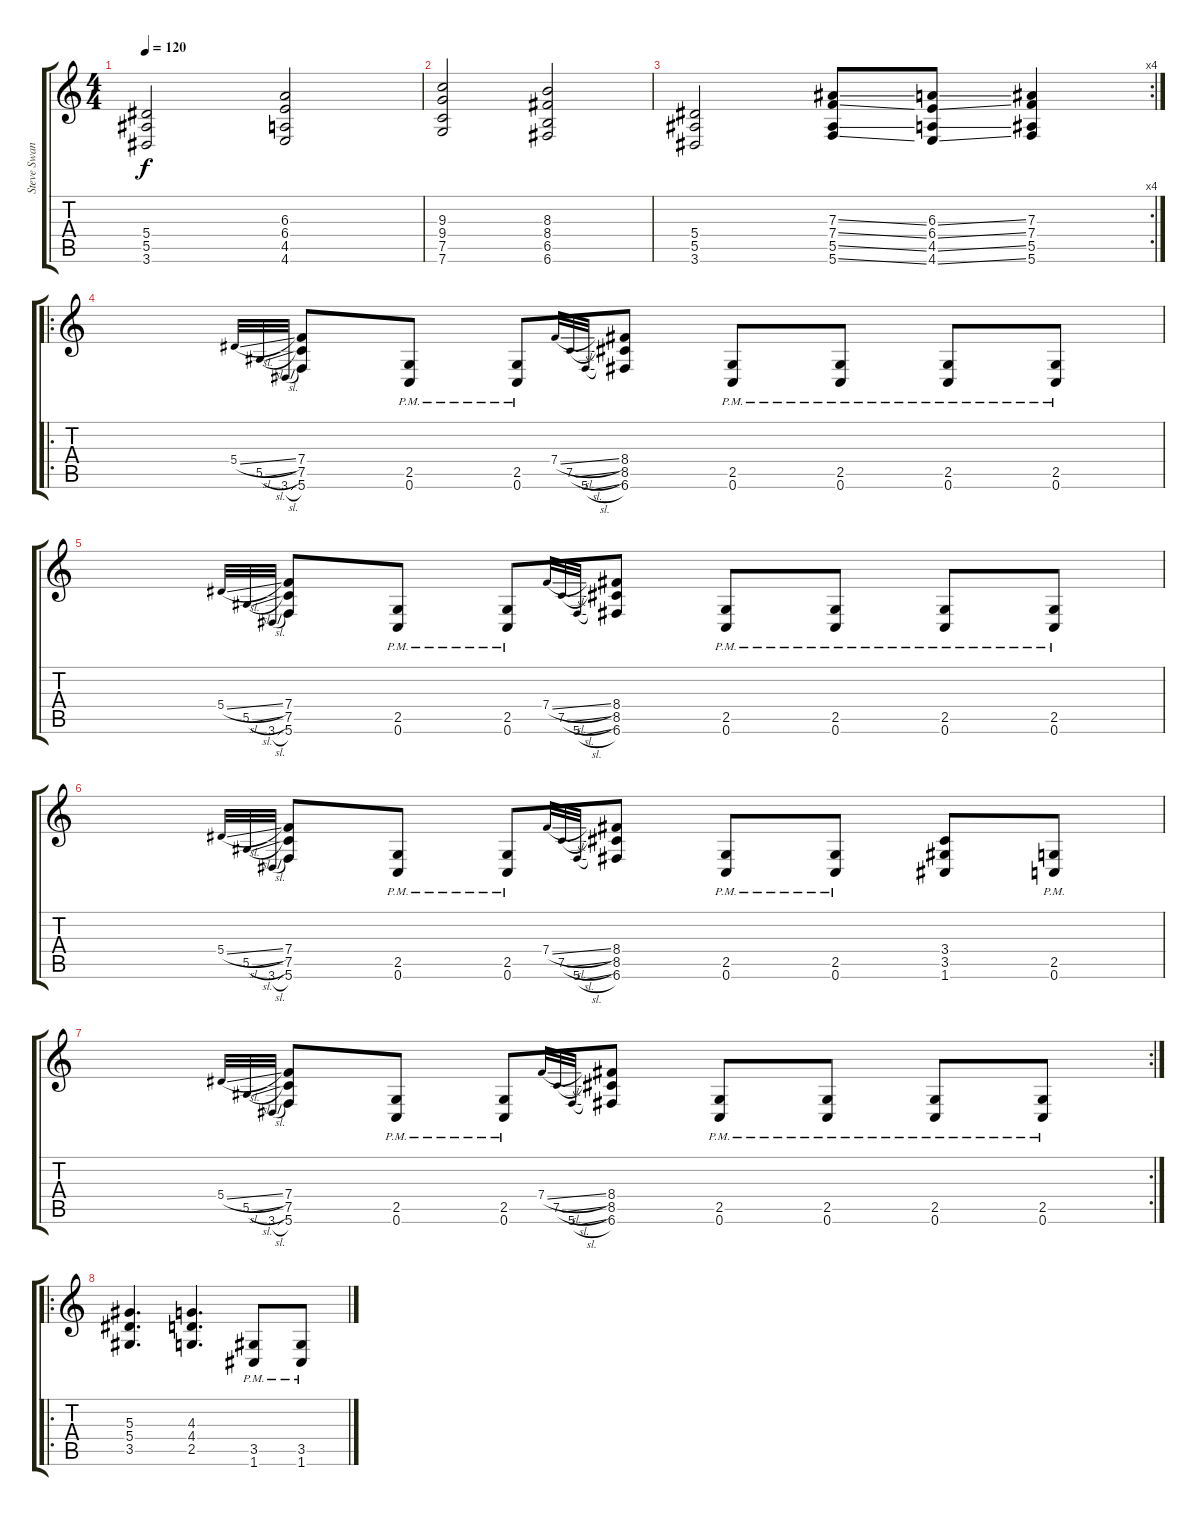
\track ("Steve Swanson" "Steve Swan") {instrument distortionguitar}
\staff {score tabs}
\tuning (C4 G3 Eb3 Bb2 F2 C2) {hide}
\ts (4 4)
\tempo 120
\clef g2
\ks c
(5.4 5.5 3.6).2{dy f} (6.3 6.4 4.5 4.6).2 |
(9.3 9.4 7.5 7.6).2 (8.3 8.4 6.5 6.6).2 |
\rc 4
(5.4 5.5 3.6).2 (7.3{ss} 7.4{ss} 5.5{ss} 5.6{ss}).8 (6.3{ss} 6.4{ss} 4.5{ss} 4.6{ss}).8 (7.3 7.4 5.5 5.6).4 |
\ro
5.4{sl}.32{gr onbeat} 5.5{sl}.32{gr onbeat} 3.6{sl}.32{gr onbeat} (7.4 7.5 5.6).8 (2.5{pm} 0.6{pm}).8 (2.5{pm} 0.6{pm}).8 7.4{sl}.32{gr onbeat} 7.5{sl}.32{gr onbeat} 5.6{sl}.32{gr onbeat} (8.4 8.5 6.6).8 (2.5{pm} 0.6{pm}).8 (2.5{pm} 0.6{pm}).8 (2.5{pm} 0.6{pm}).8 (2.5{pm} 0.6{pm}).8 |
5.4{sl}.32{gr onbeat} 5.5{sl}.32{gr onbeat} 3.6{sl}.32{gr onbeat} (7.4 7.5 5.6).8 (2.5{pm} 0.6{pm}).8 (2.5{pm} 0.6{pm}).8 7.4{sl}.32{gr onbeat} 7.5{sl}.32{gr onbeat} 5.6{sl}.32{gr onbeat} (8.4 8.5 6.6).8 (2.5{pm} 0.6{pm}).8 (2.5{pm} 0.6{pm}).8 (2.5{pm} 0.6{pm}).8 (2.5{pm} 0.6{pm}).8 |
5.4{sl}.32{gr onbeat} 5.5{sl}.32{gr onbeat} 3.6{sl}.32{gr onbeat} (7.4 7.5 5.6).8 (2.5{pm} 0.6{pm}).8 (2.5{pm} 0.6{pm}).8 7.4{sl}.32{gr onbeat} 7.5{sl}.32{gr onbeat} 5.6{sl}.32{gr onbeat} (8.4 8.5 6.6).8 (2.5{pm} 0.6{pm}).8 (2.5{pm} 0.6{pm}).8 (3.4 3.5 1.6).8 (2.5{pm} 0.6{pm}).8 |
\rc 2
5.4{sl}.32{gr onbeat} 5.5{sl}.32{gr onbeat} 3.6{sl}.32{gr onbeat} (7.4 7.5 5.6).8 (2.5{pm} 0.6{pm}).8 (2.5{pm} 0.6{pm}).8 7.4{sl}.32{gr onbeat} 7.5{sl}.32{gr onbeat} 5.6{sl}.32{gr onbeat} (8.4 8.5 6.6).8 (2.5{pm} 0.6{pm}).8 (2.5{pm} 0.6{pm}).8 (2.5{pm} 0.6{pm}).8 (2.5{pm} 0.6{pm}).8 |
\ro
(5.3 5.4 3.5).4{d} (4.3 4.4 2.5).4{d} (3.5{pm} 1.6{pm}).8 (3.5{pm} 1.6{pm}).8
